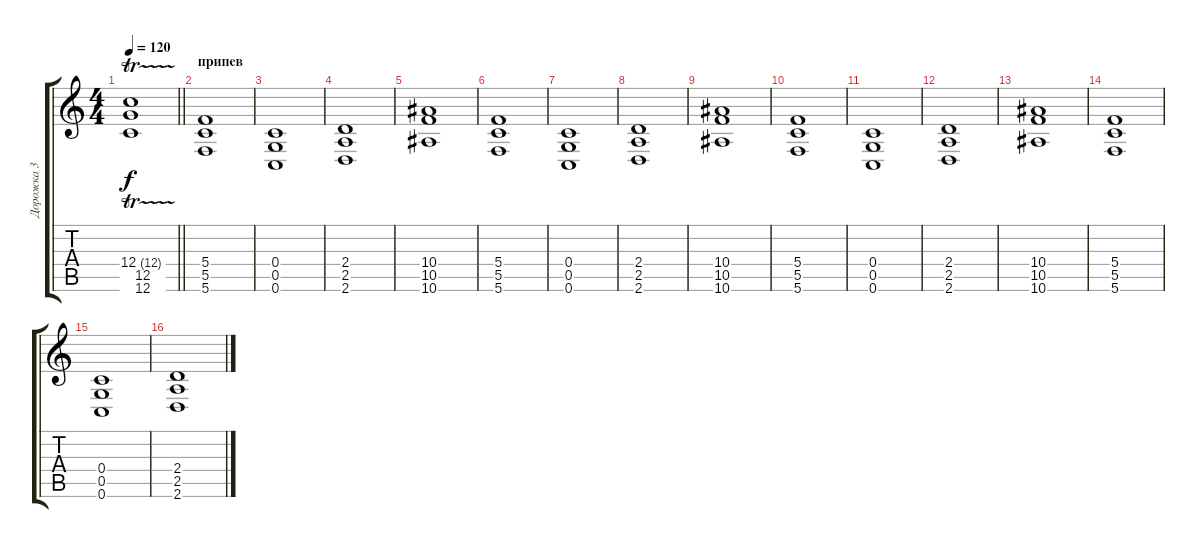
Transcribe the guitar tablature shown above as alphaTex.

\track ("Дорожка 3" "Дорожка 3") {instrument distortionguitar}
\staff {score tabs}
\tuning (D4 A3 F3 C3 G2 C2) {hide}
\ts (4 4)
\tempo 120
\clef g2
\barLineRight lightlight
\ks c
(12.4{tr (12 16)} 12.5 12.6).1{dy f} |
\section ("" "припев")
(5.4 5.5 5.6).1 |
(0.4 0.5 0.6).1 |
(2.4 2.5 2.6).1 |
(10.4 10.5 10.6).1 |
(5.4 5.5 5.6).1 |
(0.4 0.5 0.6).1 |
(2.4 2.5 2.6).1 |
(10.4 10.5 10.6).1 |
(5.4 5.5 5.6).1 |
(0.4 0.5 0.6).1 |
(2.4 2.5 2.6).1 |
(10.4 10.5 10.6).1 |
(5.4 5.5 5.6).1 |
(0.4 0.5 0.6).1 |
(2.4 2.5 2.6).1
